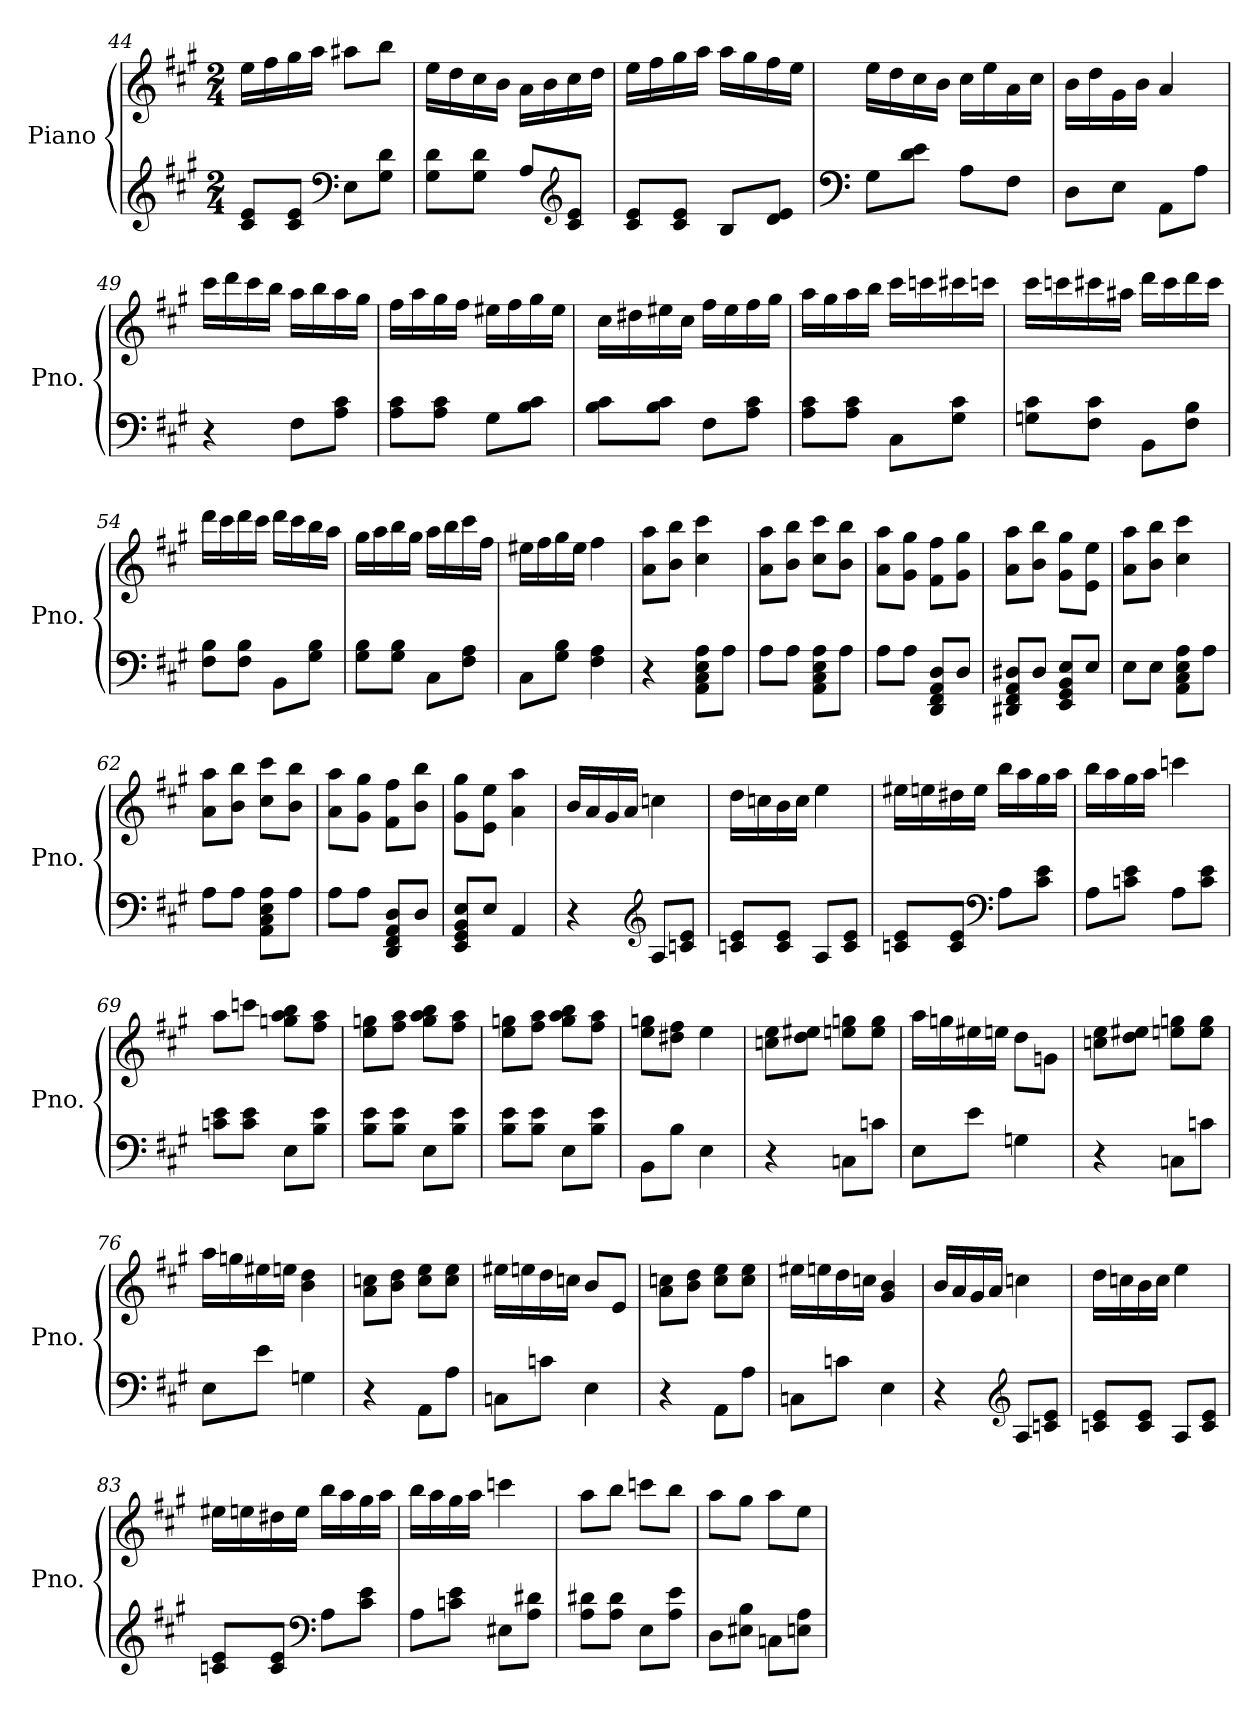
**kern	**kern
*part2	*part1
*staff2	*staff1
*I"Piano	*I"Piano
*I'Pno.	*I'Pno.
*clefG2	*clefG2
*k[f#c#g#]	*k[f#c#g#]
*M2/4	*M2/4
=44	=44
8c#/ 8e/L	16ee\LL
.	16ff#\
8c#/ 8e/J	16gg#\
.	16aa\JJ
*clefF4	*
8E\L	8aa#X\L
8G#\ 8d\J	8bb\J
!!LO:LB:g=z
=45	=45
8G#\ 8d\L	16ee\LL
.	16dd\
8G#\ 8d\J	16cc#\
.	16b\JJ
8A/L	16a\LL
.	16b\
*clefG2	*
8c#/ 8e/J	16cc#\
.	16dd\JJ
=46	=46
8c#/ 8e/L	16ee\LL
.	16ff#\
8c#/ 8e/J	16gg#\
.	16aa\JJ
8B/L	16aa\LL
.	16gg#\
8d/ 8e/J	16ff#\
.	16ee\JJ
=47	=47
*clefF4	*
8G#\L	16ee\LL
.	16dd\
8d\ 8e\J	16cc#\
.	16b\JJ
8A\L	16cc#\LL
.	16ee\
8F#\J	16a\
.	16cc#\JJ
=48	=48
8D\L	16b\LL
.	16dd\
8E\J	16g#\
.	16b\JJ
8AA\L	4a/
8A\J	.
!!LO:LB:g=z
=49	=49
4r	16ccc#\LL
.	16ddd\
.	16ccc#\
.	16bb\JJ
8F#\L	16aa\LL
.	16bb\
8A\ 8c#\J	16aa\
.	16gg#\JJ
=50	=50
8A\ 8c#\L	16ff#\LL
.	16aa\
8A\ 8c#\J	16gg#\
.	16ff#\JJ
8G#\L	16ee#X\LL
.	16ff#\
8B\ 8c#\J	16gg#\
.	16ee#\JJ
=51	=51
8B\ 8c#\L	16cc#\LL
.	16dd#X\
8B\ 8c#\J	16ee#X\
.	16cc#\JJ
8F#\L	16ff#\LL
.	16ee#\
8A\ 8c#\J	16ff#\
.	16gg#\JJ
=52	=52
8A\ 8c#\L	16aa\LL
.	16gg#\
8A\ 8c#\J	16aa\
.	16bb\JJ
8C#\L	16ccc#\LL
.	16cccn\
8G#\ 8c#\J	16ccc#X\
.	16cccn\JJ
!!LO:LB:g=z
=53	=53
8Gn\ 8c#\L	16ccc#\LL
.	16cccn\
8F#\ 8c#\J	16ccc#X\
.	16aa#X\JJ
8BB\L	16ddd\LL
.	16ccc#\
8F#\ 8B\J	16ddd\
.	16ccc#\JJ
=54	=54
8F#\ 8B\L	16ddd\LL
.	16ccc#\
8F#\ 8B\J	16ddd\
.	16ccc#\JJ
8BB\L	16ddd\LL
.	16ccc#\
8G#\ 8B\J	16bb\
.	16aa\JJ
=55	=55
8G#\ 8B\L	16gg#\LL
.	16aa\
8G#\ 8B\J	16bb\
.	16gg#\JJ
8C#\L	16aa\LL
.	16bb\
8F#\ 8A\J	16ccc#\
.	16ff#\JJ
=56	=56
8C#\L	16ee#X\LL
.	16ff#\
8G#\ 8B\J	16gg#\
.	16ee#\JJ
4F#\ 4A\	4ff#\
!!LO:PB:g=z
=57	=57
4r	8a\ 8aa\L
.	8b\ 8bb\J
8AA\ 8C#\ 8E\ 8A\L	4cc#\ 4ccc#\
8A\J	.
=58	=58
8A\L	8a\ 8aa\L
8A\J	8b\ 8bb\J
8AA\ 8C#\ 8E\ 8A\L	8cc#\ 8ccc#\L
8A\J	8b\ 8bb\J
=59	=59
8A\L	8a\ 8aa\L
8A\J	8g#\ 8gg#\J
8DD/ 8FF#/ 8AA/ 8D/L	8f#\ 8ff#\L
8D/J	8g#\ 8gg#\J
=60	=60
8DD#X/ 8FF#/ 8AA/ 8D#X/L	8a\ 8aa\L
8D#/J	8b\ 8bb\J
8EE/ 8GG#/ 8BB/ 8E/L	8g#\ 8gg#\L
8E/J	8e\ 8ee\J
=61	=61
8E\L	8a\ 8aa\L
8E\J	8b\ 8bb\J
8AA\ 8C#\ 8E\ 8A\L	4cc#\ 4ccc#\
8A\J	.
=62	=62
8A\L	8a\ 8aa\L
8A\J	8b\ 8bb\J
8AA\ 8C#\ 8E\ 8A\L	8cc#\ 8ccc#\L
8A\J	8b\ 8bb\J
=63	=63
8A\L	8a\ 8aa\L
8A\J	8g#\ 8gg#\J
8DD/ 8FF#/ 8AA/ 8D/L	8f#\ 8ff#\L
8D/J	8b\ 8bb\J
!!LO:LB:g=z
=64	=64
8EE/ 8GG#/ 8BB/ 8E/L	8g#\ 8gg#\L
8E/J	8e\ 8ee\J
4AA/	4a\ 4aa\
=65	=65
4r	16b/LL
.	16a/
.	16g#/
.	16a/JJ
*clefG2	*
8A/L	4ccn\
8cn/ 8e/J	.
=66	=66
8cn/ 8e/L	16dd\LL
.	16ccn\
8c/ 8e/J	16b\
.	16cc\JJ
8A/L	4ee\
8c/ 8e/J	.
=67	=67
8cn/ 8e/L	16ee#X\LL
.	16een\
8c/ 8e/J	16dd#X\
.	16ee\JJ
*clefF4	*
8A\L	16bb\LL
.	16aa\
8c\ 8e\J	16gg#\
.	16aa\JJ
=68	=68
8A\L	16bb\LL
.	16aa\
8cn\ 8e\J	16gg#\
.	16aa\JJ
8A\L	4cccn\
8c\ 8e\J	.
!!LO:LB:g=z
=69	=69
8cn\ 8e\L	8aa\L
8c\ 8e\J	8cccn\J
8E\L	8ggn\ 8aa\ 8bb\L
8B\ 8e\J	8ff#\ 8aa\J
=70	=70
8B\ 8e\L	8ee\ 8ggn\L
8B\ 8e\J	8ff#\ 8aa\J
8E\L	8gg\ 8aa\ 8bb\L
8B\ 8e\J	8ff#\ 8aa\J
=71	=71
8B\ 8e\L	8ee\ 8ggn\L
8B\ 8e\J	8ff#\ 8aa\J
8E\L	8gg\ 8aa\ 8bb\L
8B\ 8e\J	8ff#\ 8aa\J
=72	=72
8BB\L	8ee\ 8ggn\L
8B\J	8dd#X\ 8ff#\J
4E\	4ee\
=73	=73
4r	8ccn\ 8ee\L
.	8dd\ 8ee#X\J
8Cn\L	8een\ 8ggn\L
8cn\J	8ee\ 8gg\J
!!LO:LB:g=z
=74	=74
8E\L	16aa\LL
.	16ggn\
8e\J	16ee#X\
.	16een\JJ
4Gn\	8dd\L
.	8gn\J
=75	=75
4r	8ccn\ 8ee\L
.	8dd\ 8ee#X\J
8Cn\L	8een\ 8ggn\L
8cn\J	8ee\ 8gg\J
=76	=76
8E\L	16aa\LL
.	16ggn\
8e\J	16ee#X\
.	16een\JJ
4Gn\	4b\ 4dd\
=77	=77
4r	8a\ 8ccn\L
.	8b\ 8dd\J
8AA\L	8cc\ 8ee\L
8A\J	8cc\ 8ee\J
=78	=78
8Cn\L	16ee#X\LL
.	16een\
8cn\J	16dd\
.	16ccn\JJ
4E\	8b/L
.	8e/J
!!LO:LB:g=z
=79	=79
4r	8a\ 8ccn\L
.	8b\ 8dd\J
8AA\L	8cc\ 8ee\L
8A\J	8cc\ 8ee\J
=80	=80
8Cn\L	16ee#X\LL
.	16een\
8cn\J	16dd\
.	16ccn\JJ
4E\	4g#/ 4b/
=81	=81
4r	16b/LL
.	16a/
.	16g#/
.	16a/JJ
*clefG2	*
8A/L	4ccn\
8cn/ 8e/J	.
=82	=82
8cn/ 8e/L	16dd\LL
.	16ccn\
8c/ 8e/J	16b\
.	16cc\JJ
8A/L	4ee\
8c/ 8e/J	.
=83	=83
8cn/ 8e/L	16ee#X\LL
.	16een\
8c/ 8e/J	16dd#X\
.	16ee\JJ
*clefF4	*
8A\L	16bb\LL
.	16aa\
8c\ 8e\J	16gg#\
.	16aa\JJ
!!LO:LB:g=z
=84	=84
8A\L	16bb\LL
.	16aa\
8cn\ 8e\J	16gg#\
.	16aa\JJ
8E#X\L	4cccn\
8A\ 8d#X\J	.
=85	=85
8A\ 8d#X\L	8aa\L
8A\ 8d#\J	8bb\J
8E\L	8cccn\L
8A\ 8e\J	8bb\J
=86	=86
8D\L	8aa\L
8E#X\ 8B\J	8gg#\J
8Cn\L	8aa\L
8En\ 8A\J	8ee\J
=	=
*-	*-
